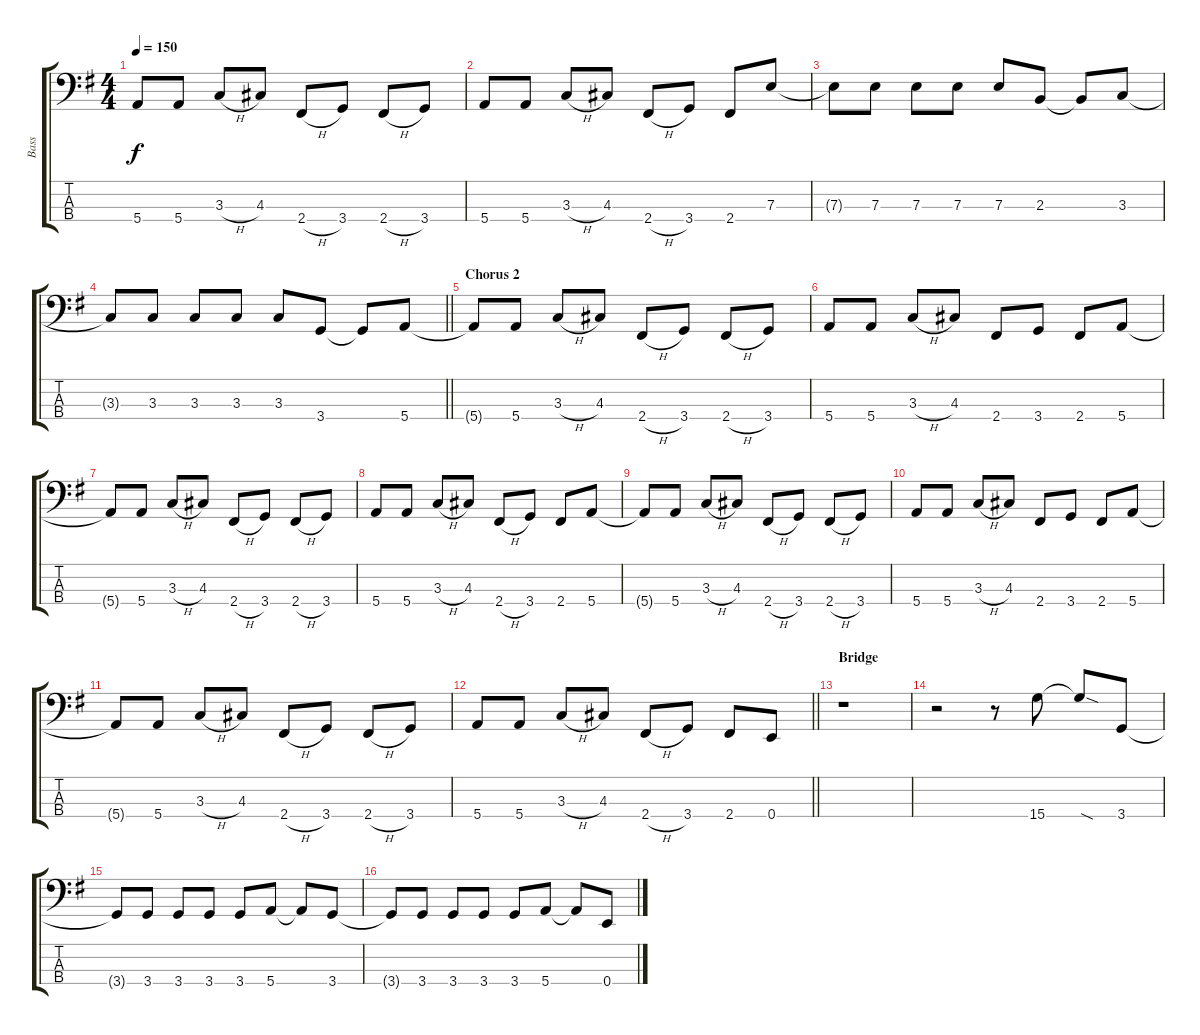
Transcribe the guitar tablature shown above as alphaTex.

\track ("Bass" "Bass") {instrument electricbassfinger}
\staff {score tabs}
\tuning (G2 D2 A1 E1) {hide}
\ts (4 4)
\tempo 150
\clef f4
\ks g
5.4{t}.8{dy f} 5.4.8 3.3{h}.8 4.3.8 2.4{h}.8 3.4.8 2.4{h}.8 3.4.8 |
5.4.8 5.4.8 3.3{h}.8 4.3.8 2.4{h}.8 3.4.8 2.4.8 7.3.8 |
7.3{t}.8 7.3.8 7.3.8 7.3.8 7.3.8 2.3.8 2.3{t}.8 3.3.8 |
\barLineRight lightlight
3.3{t}.8 3.3.8 3.3.8 3.3.8 3.3.8 3.4.8 3.4{t}.8 5.4.8 |
\section ("" "Chorus 2")
5.4{t}.8 5.4.8 3.3{h}.8 4.3.8 2.4{h}.8 3.4.8 2.4{h}.8 3.4.8 |
5.4.8 5.4.8 3.3{h}.8 4.3.8 2.4.8 3.4.8 2.4.8 5.4.8 |
5.4{t}.8 5.4.8 3.3{h}.8 4.3.8 2.4{h}.8 3.4.8 2.4{h}.8 3.4.8 |
5.4.8 5.4.8 3.3{h}.8 4.3.8 2.4{h}.8 3.4.8 2.4.8 5.4.8 |
5.4{t}.8 5.4.8 3.3{h}.8 4.3.8 2.4{h}.8 3.4.8 2.4{h}.8 3.4.8 |
5.4.8 5.4.8 3.3{h}.8 4.3.8 2.4.8 3.4.8 2.4.8 5.4.8 |
5.4{t}.8 5.4.8 3.3{h}.8 4.3.8 2.4{h}.8 3.4.8 2.4{h}.8 3.4.8 |
\barLineRight lightlight
5.4.8 5.4.8 3.3{h}.8 4.3.8 2.4{h}.8 3.4.8 2.4.8 0.4.8 |
\section ("" "Bridge")
r.1 |
r.2 r.8 15.4.8 15.4{sod t}.8 3.4.8 |
3.4{t}.8 3.4.8 3.4.8 3.4.8 3.4.8 5.4.8 5.4{t}.8 3.4.8 |
3.4{t}.8 3.4.8 3.4.8 3.4.8 3.4.8 5.4.8 5.4{t}.8 0.4.8
